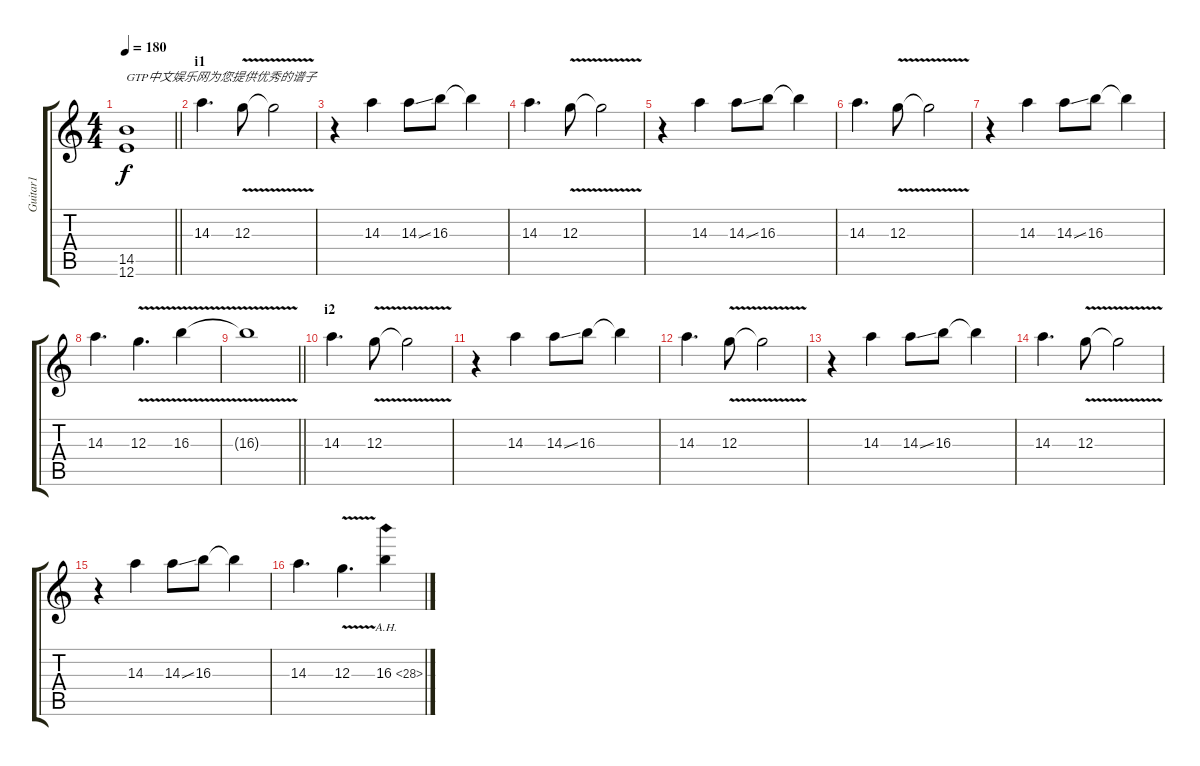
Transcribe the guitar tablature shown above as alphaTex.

\track ("Guitar1" "Guitar1") {instrument distortionguitar}
\staff {score tabs}
\tuning (E4 B3 G3 D3 A2 E2) {hide}
\ts (4 4)
\tempo 180
\clef g2
\barLineRight lightlight
\ks c
(14.5 12.6).1{txt "GTP中文娱乐网为您提供优秀的谱子" dy f instrument distortionguitar} |
\section ("" "i1")
14.3.4{d} 12.3{v}.8 12.3{t}.2 |
r.4 14.3.4 14.3{ss}.8 16.3.8 16.3{t}.4 |
14.3.4{d} 12.3{v}.8 12.3{t}.2 |
r.4 14.3.4 14.3{ss}.8 16.3.8 16.3{t}.4 |
14.3.4{d} 12.3{v}.8 12.3{t}.2 |
r.4 14.3.4 14.3{ss}.8 16.3.8 16.3{t}.4 |
14.3.4{d} 12.3{v}.4{d} 16.3{v}.4 |
\barLineRight lightlight
16.3{v t}.1 |
\section ("" "i2")
14.3.4{d} 12.3{v}.8 12.3{t}.2 |
r.4 14.3.4 14.3{ss}.8 16.3.8 16.3{t}.4 |
14.3.4{d} 12.3{v}.8 12.3{t}.2 |
r.4 14.3.4 14.3{ss}.8 16.3.8 16.3{t}.4 |
14.3.4{d} 12.3{v}.8 12.3{t}.2 |
r.4 14.3.4 14.3{ss}.8 16.3.8 16.3{t}.4 |
14.3.4{d} 12.3{v}.4{d} 16.3{ah 12}.4
